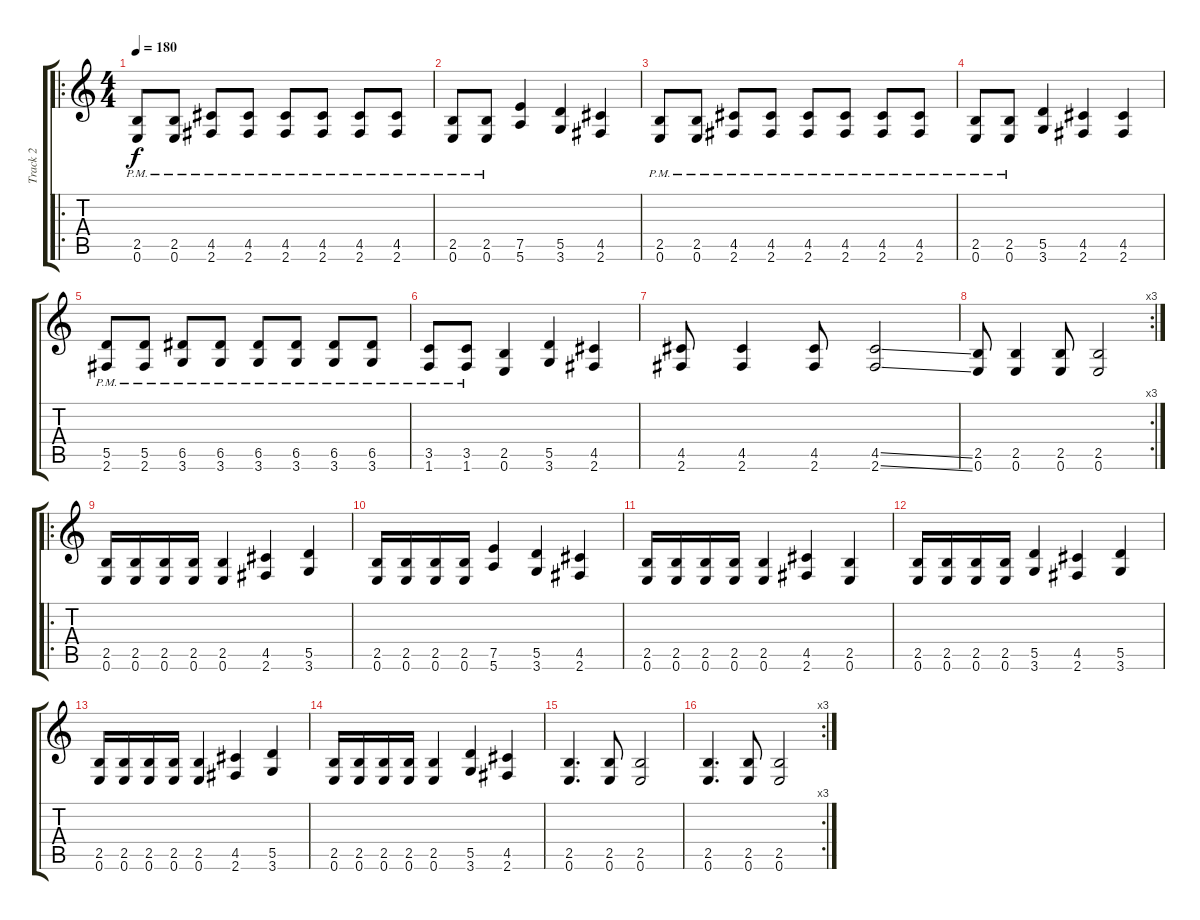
\track ("Track 2" "Track 2") {solo instrument distortionguitar}
\staff {score tabs}
\tuning (E4 B3 G3 D3 A2 E2) {hide}
\ro
\ts (4 4)
\tempo 180
\clef g2
\ks c
(2.5{pm} 0.6{pm}).8{dy f} (2.5{pm} 0.6{pm}).8 (4.5{pm} 2.6{pm}).8 (4.5{pm} 2.6{pm}).8 (4.5{pm} 2.6{pm}).8 (4.5{pm} 2.6{pm}).8 (4.5{pm} 2.6{pm}).8 (4.5{pm} 2.6{pm}).8 |
(2.5{pm} 0.6{pm}).8 (2.5{pm} 0.6{pm}).8 (7.5 5.6).4 (5.5 3.6).4 (4.5 2.6).4 |
(2.5{pm} 0.6{pm}).8 (2.5{pm} 0.6{pm}).8 (4.5{pm} 2.6{pm}).8 (4.5{pm} 2.6{pm}).8 (4.5{pm} 2.6).8 (4.5{pm} 2.6{pm}).8 (4.5{pm} 2.6{pm}).8 (4.5{pm} 2.6{pm}).8 |
(2.5{pm} 0.6{pm}).8 (2.5{pm} 0.6{pm}).8 (5.5 3.6).4 (4.5 2.6).4 (4.5 2.6).4 |
(5.5{pm} 2.6{pm}).8 (5.5{pm} 2.6{pm}).8 (6.5{pm} 3.6).8 (6.5{pm} 3.6).8 (6.5{pm} 3.6).8 (6.5{pm} 3.6).8 (6.5{pm} 3.6).8 (6.5{pm} 3.6).8 |
(3.5{pm} 1.6{pm}).8 (3.5{pm} 1.6{pm}).8 (2.5 0.6).4 (5.5 3.6).4 (4.5 2.6).4 |
(4.5 2.6).8 (4.5 2.6).4 (4.5 2.6).8 (4.5{ss} 2.6{ss}).2 |
\rc 3
(2.5 0.6).8 (2.5 0.6).4 (2.5 0.6).8 (2.5 0.6).2 |
\ro
(2.5 0.6).16 (2.5 0.6).16 (2.5 0.6).16 (2.5 0.6).16 (2.5 0.6).4 (4.5 2.6).4 (5.5 3.6).4 |
(2.5 0.6).16 (2.5 0.6).16 (2.5 0.6).16 (2.5 0.6).16 (7.5 5.6).4 (5.5 3.6).4 (4.5 2.6).4 |
(2.5 0.6).16 (2.5 0.6).16 (2.5 0.6).16 (2.5 0.6).16 (2.5 0.6).4 (4.5 2.6).4 (2.5 0.6).4 |
(2.5 0.6).16 (2.5 0.6).16 (2.5 0.6).16 (2.5 0.6).16 (5.5 3.6).4 (4.5 2.6).4 (5.5 3.6).4 |
(2.5 0.6).16 (2.5 0.6).16 (2.5 0.6).16 (2.5 0.6).16 (2.5 0.6).4 (4.5 2.6).4 (5.5 3.6).4 |
(2.5 0.6).16 (2.5 0.6).16 (2.5 0.6).16 (2.5 0.6).16 (2.5 0.6).4 (5.5 3.6).4 (4.5 2.6).4 |
(2.5 0.6).4{d} (2.5 0.6).8 (2.5 0.6).2 |
\rc 3
(2.5 0.6).4{d} (2.5 0.6).8 (2.5 0.6).2
